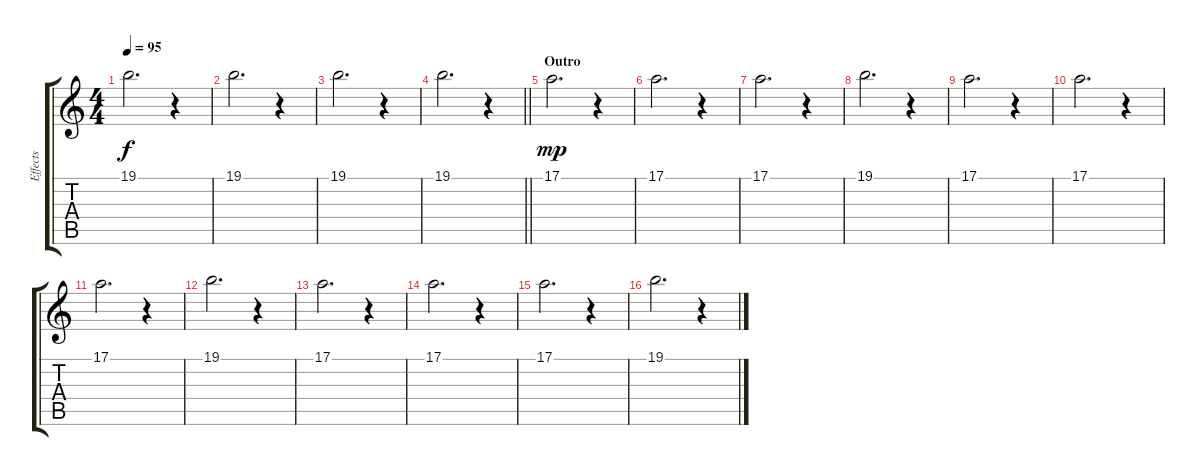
\track ("Effects" "Effects") {instrument pad2warm}
\staff {score tabs}
\tuning (E4 B3 G3 D3 A2 E2) {hide}
\ts (4 4)
\tempo 95
\clef g2
\ks c
19.1.2{d dy f} r.4 |
19.1.2{d} r.4 |
19.1.2{d} r.4 |
\barLineRight lightlight
19.1.2{d} r.4 |
\section ("" "Outro")
17.1.2{d dy mp} r.4 |
17.1.2{d} r.4 |
17.1.2{d} r.4 |
19.1.2{d} r.4 |
17.1.2{d} r.4 |
17.1.2{d} r.4 |
17.1.2{d} r.4 |
19.1.2{d} r.4 |
17.1.2{d} r.4 |
17.1.2{d} r.4 |
17.1.2{d} r.4 |
19.1.2{d} r.4
